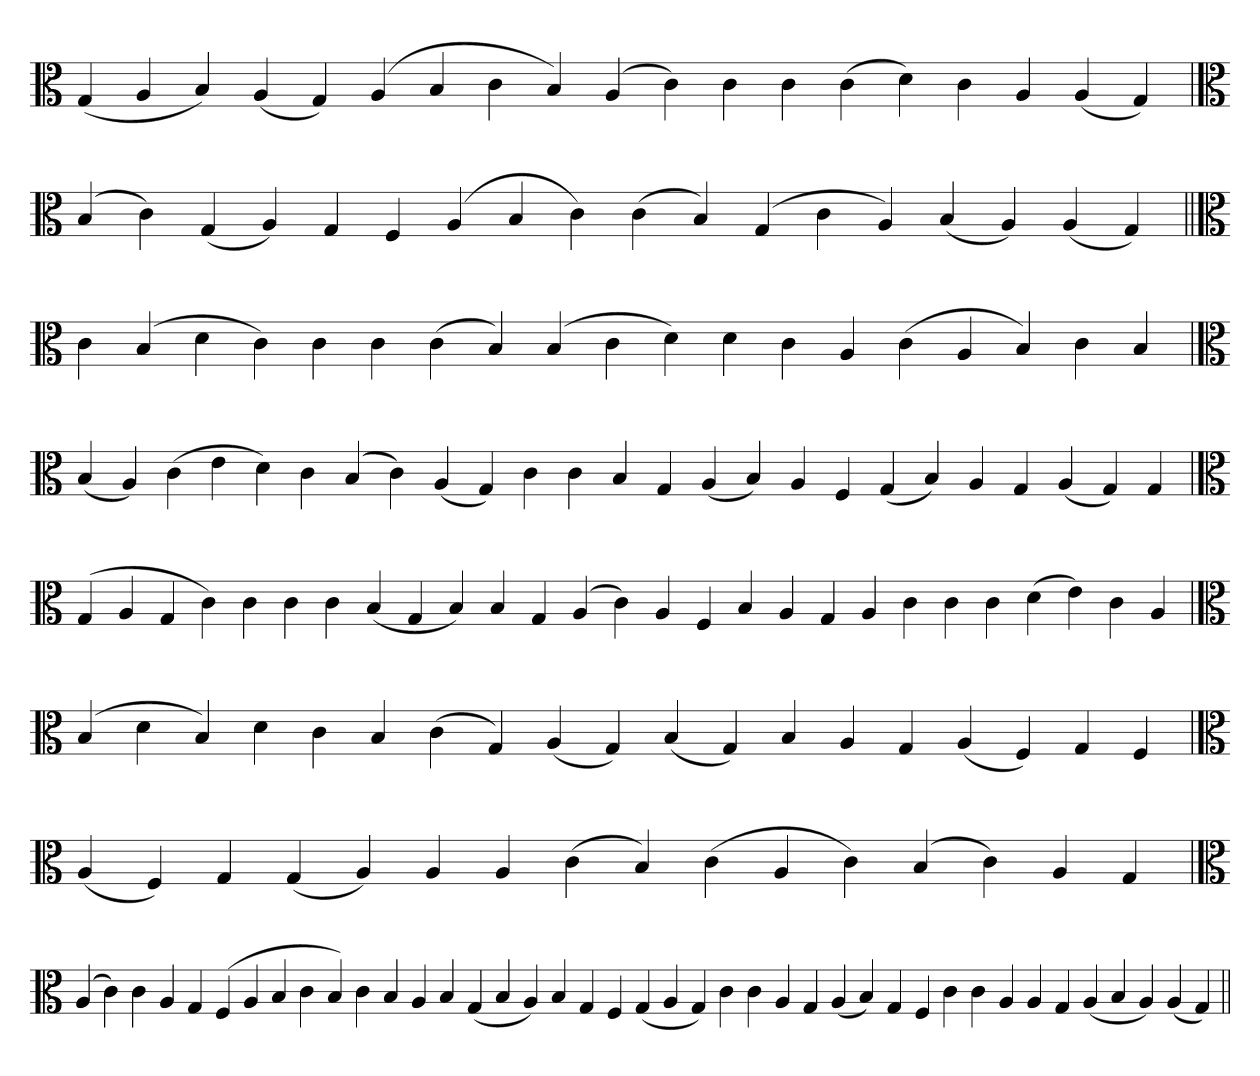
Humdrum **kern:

**kern
*part1
*staff1
*clefC3
=
(4G
4A
4B)
(4A
4G)
(4A
4B
4c
4B)
(4A
4c)
4c
4c
(4c
4d)
4c
4A
(4A
4G)
='
*clefC3
(4B
4c)
(4G
4A)
4G
4F
(4A
4B
4c)
(4c
4B)
(4G
4c
4A)
(4B
4A)
(4A
4G)
=||
*clefC3
4c
(4B
4d
4c)
4c
4c
(4c
4B)
(4B
4c
4d)
4d
4c
4A
(4c
4A
4B)
4c
4B
='
*clefC3
(4B
4A)
(4c
4e
4d)
4c
(4B
4c)
(4A
4G)
4c
4c
4B
4G
(4A
4B)
4A
4F
(4G
4B)
4A
4G
(4A
4G)
4G
=
*clefC3
(4G
4A
4G
4c)
4c
4c
4c
(4B
4G
4B)
4B
4G
(4A
4c)
4A
4F
4B
4A
4G
4A
4c
4c
4c
(4d
4e)
4c
4A
=`
*clefC3
(4B
4d
4B)
4d
4c
4B
(4c
4G)
(4A
4G)
(4B
4G)
4B
4A
4G
(4A
4F)
4G
4F
='
*clefC3
(4A
4F)
4G
(4G
4A)
4A
4A
(4c
4B)
(4c
4A
4c)
(4B
4c)
4A
4G
=`
*clefC3
(4A
4c)
4c
4A
4G
(4F
4A
4B
4c
4B)
4c
4B
4A
4B
(4G
4B
4A)
4B
4G
4F
(4G
4A
4G)
4c
4c
4A
4G
(4A
4B)
4G
4F
4c
4c
4A
4A
4G
(4A
4B
4A)
(4A
4G)
=||
*-
